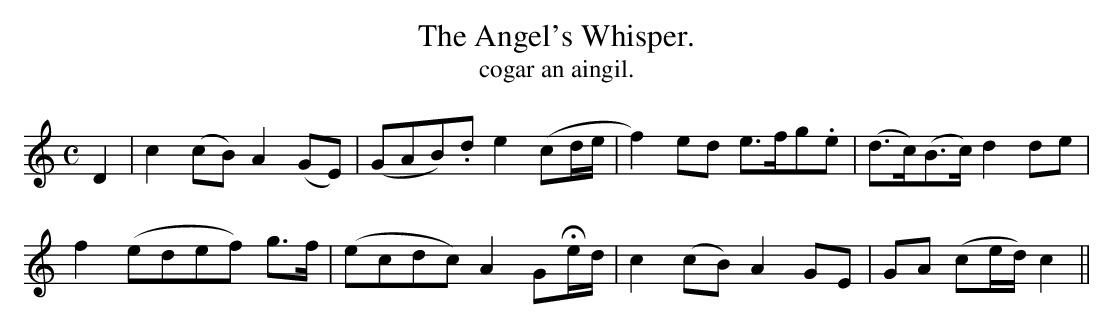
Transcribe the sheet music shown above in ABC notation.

X:1
T:Angel's Whisper., The
T:cogar an aingil.
M:C
L:1/8
K:C
D2|c2 (cB) A2 (GE)|(GAB).d e2 (cd/e/|f2) ed e>fg.e|(d>c)(B>c) d2 de|
f2 (edef) g>f|(ecdc) A2 GHe/d/|c2 (cB) A2 GE|GA (ce/d/) c2||
